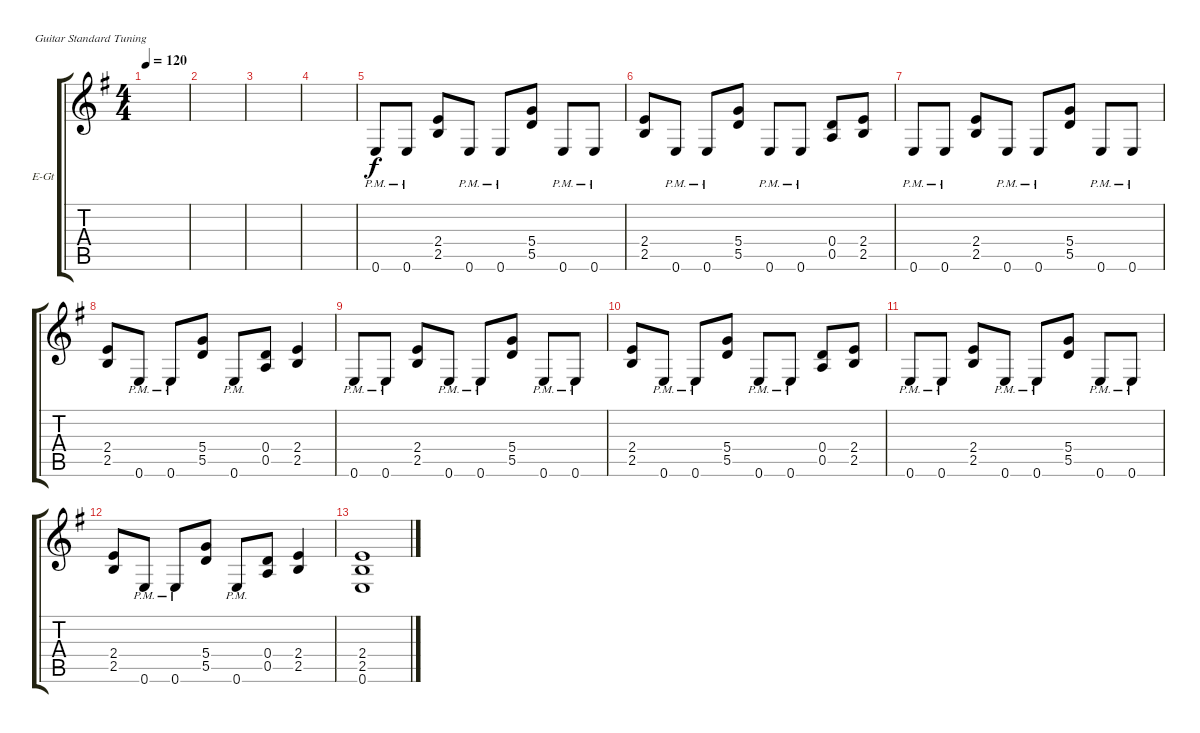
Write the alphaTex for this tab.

\defaultSystemsLayout 4
\bracketExtendMode groupsimilarinstruments
\firstSystemTrackNameOrientation horizontal
\otherSystemsTrackNameOrientation horizontal
\track ("Rhythm Guitar 2" "E-Gt") {instrument distortionguitar}
\staff {score tabs}
\tuning (E4 B3 G3 D3 A2 E2)
\ts (4 4)
\tempo 120
\clef g2
\ks eminor
|
|
|
|
0.6{pm}.8 0.6{pm}.8 (2.5 2.4).8 0.6{pm}.8 0.6{pm}.8 (5.5 5.4).8 0.6{pm}.8 0.6{pm}.8 |
(2.5 2.4).8 0.6{pm}.8 0.6{pm}.8 (5.5 5.4).8 0.6{pm}.8 0.6{pm}.8 (0.4 0.5).8 (2.5 2.4).8 |
0.6{pm}.8 0.6{pm}.8 (2.5 2.4).8 0.6{pm}.8 0.6{pm}.8 (5.5 5.4).8 0.6{pm}.8 0.6{pm}.8 |
(2.5 2.4).8 0.6{pm}.8 0.6{pm}.8 (5.5 5.4).8 0.6{pm}.8 (0.4 0.5).8 (2.5 2.4).4 |
0.6{pm}.8 0.6{pm}.8 (2.5 2.4).8 0.6{pm}.8 0.6{pm}.8 (5.5 5.4).8 0.6{pm}.8 0.6{pm}.8 |
(2.5 2.4).8 0.6{pm}.8 0.6{pm}.8 (5.5 5.4).8 0.6{pm}.8 0.6{pm}.8 (0.4 0.5).8 (2.5 2.4).8 |
0.6{pm}.8 0.6{pm}.8 (2.5 2.4).8 0.6{pm}.8 0.6{pm}.8 (5.5 5.4).8 0.6{pm}.8 0.6{pm}.8 |
(2.5 2.4).8 0.6{pm}.8 0.6{pm}.8 (5.5 5.4).8 0.6{pm}.8 (0.4 0.5).8 (2.5 2.4).4 |
(2.5 2.4 0.6).1
